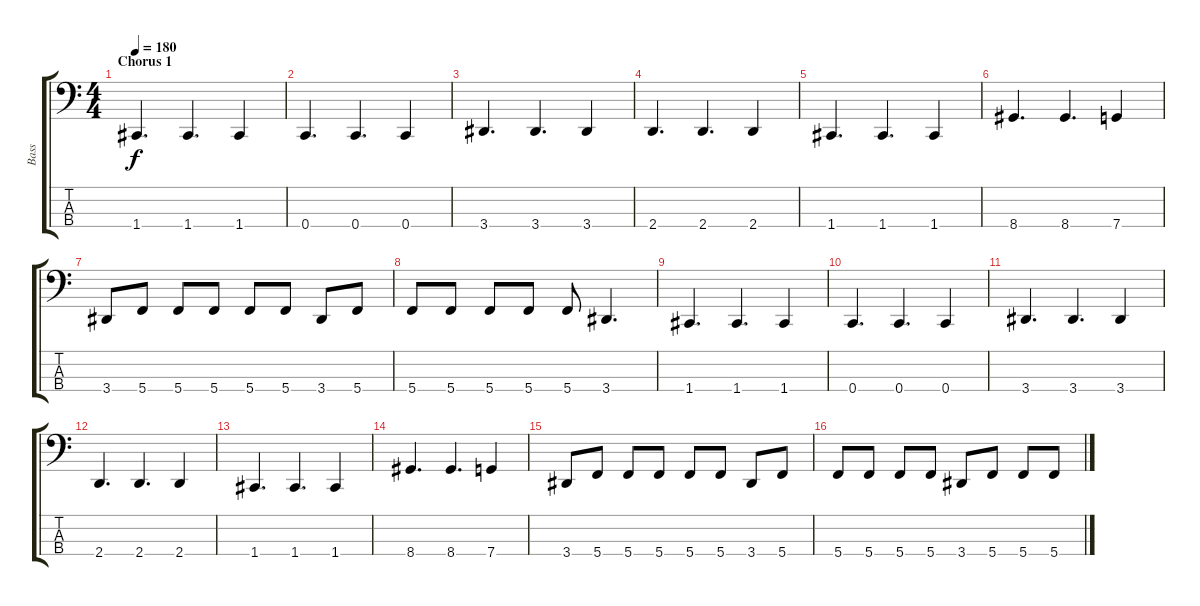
\track ("Bass" "Bass") {instrument electricbasspick}
\staff {score tabs}
\tuning (F2 C2 G1 C1) {hide}
\ts (4 4)
\section ("" "Chorus 1")
\tempo 180
\clef f4
\ks c
1.4.4{d dy f} 1.4.4{d} 1.4.4 |
0.4.4{d} 0.4.4{d} 0.4.4 |
3.4.4{d} 3.4.4{d} 3.4.4 |
2.4.4{d} 2.4.4{d} 2.4.4 |
1.4.4{d} 1.4.4{d} 1.4.4 |
8.4.4{d} 8.4.4{d} 7.4.4 |
3.4.8 5.4.8 5.4.8 5.4.8 5.4.8 5.4.8 3.4.8 5.4.8 |
5.4.8 5.4.8 5.4.8 5.4.8 5.4.8 3.4.4{d} |
1.4.4{d} 1.4.4{d} 1.4.4 |
0.4.4{d} 0.4.4{d} 0.4.4 |
3.4.4{d} 3.4.4{d} 3.4.4 |
2.4.4{d} 2.4.4{d} 2.4.4 |
1.4.4{d} 1.4.4{d} 1.4.4 |
8.4.4{d} 8.4.4{d} 7.4.4 |
3.4.8 5.4.8 5.4.8 5.4.8 5.4.8 5.4.8 3.4.8 5.4.8 |
5.4.8 5.4.8 5.4.8 5.4.8 3.4.8 5.4.8 5.4.8 5.4.8
